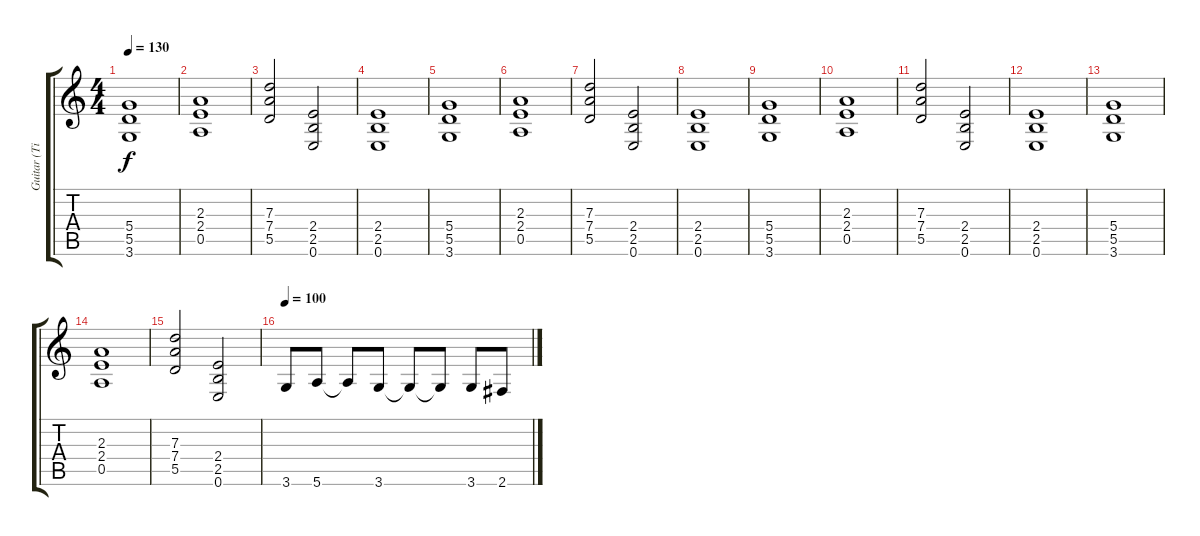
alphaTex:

\track ("Guitar (Tim)" "Guitar (Ti") {instrument electricguitarclean}
\staff {score tabs}
\tuning (E4 B3 G3 D3 A2 E2) {hide}
\ts (4 4)
\tempo 130
\clef g2
\ks c
(5.4 5.5 3.6).1{dy f} |
(2.3 2.4 0.5).1 |
(7.3 7.4 5.5).2 (2.4 2.5 0.6).2 |
(2.4 2.5 0.6).1 |
(5.4 5.5 3.6).1 |
(2.3 2.4 0.5).1 |
(7.3 7.4 5.5).2 (2.4 2.5 0.6).2 |
(2.4 2.5 0.6).1 |
(5.4 5.5 3.6).1 |
(2.3 2.4 0.5).1 |
(7.3 7.4 5.5).2 (2.4 2.5 0.6).2 |
(2.4 2.5 0.6).1 |
(5.4 5.5 3.6).1 |
(2.3 2.4 0.5).1 |
(7.3 7.4 5.5).2 (2.4 2.5 0.6).2 |
\tempo 100
3.6.8 5.6.8 5.6{t}.8 3.6.8 3.6{t}.8 3.6{t}.8 3.6.8 2.6.8
